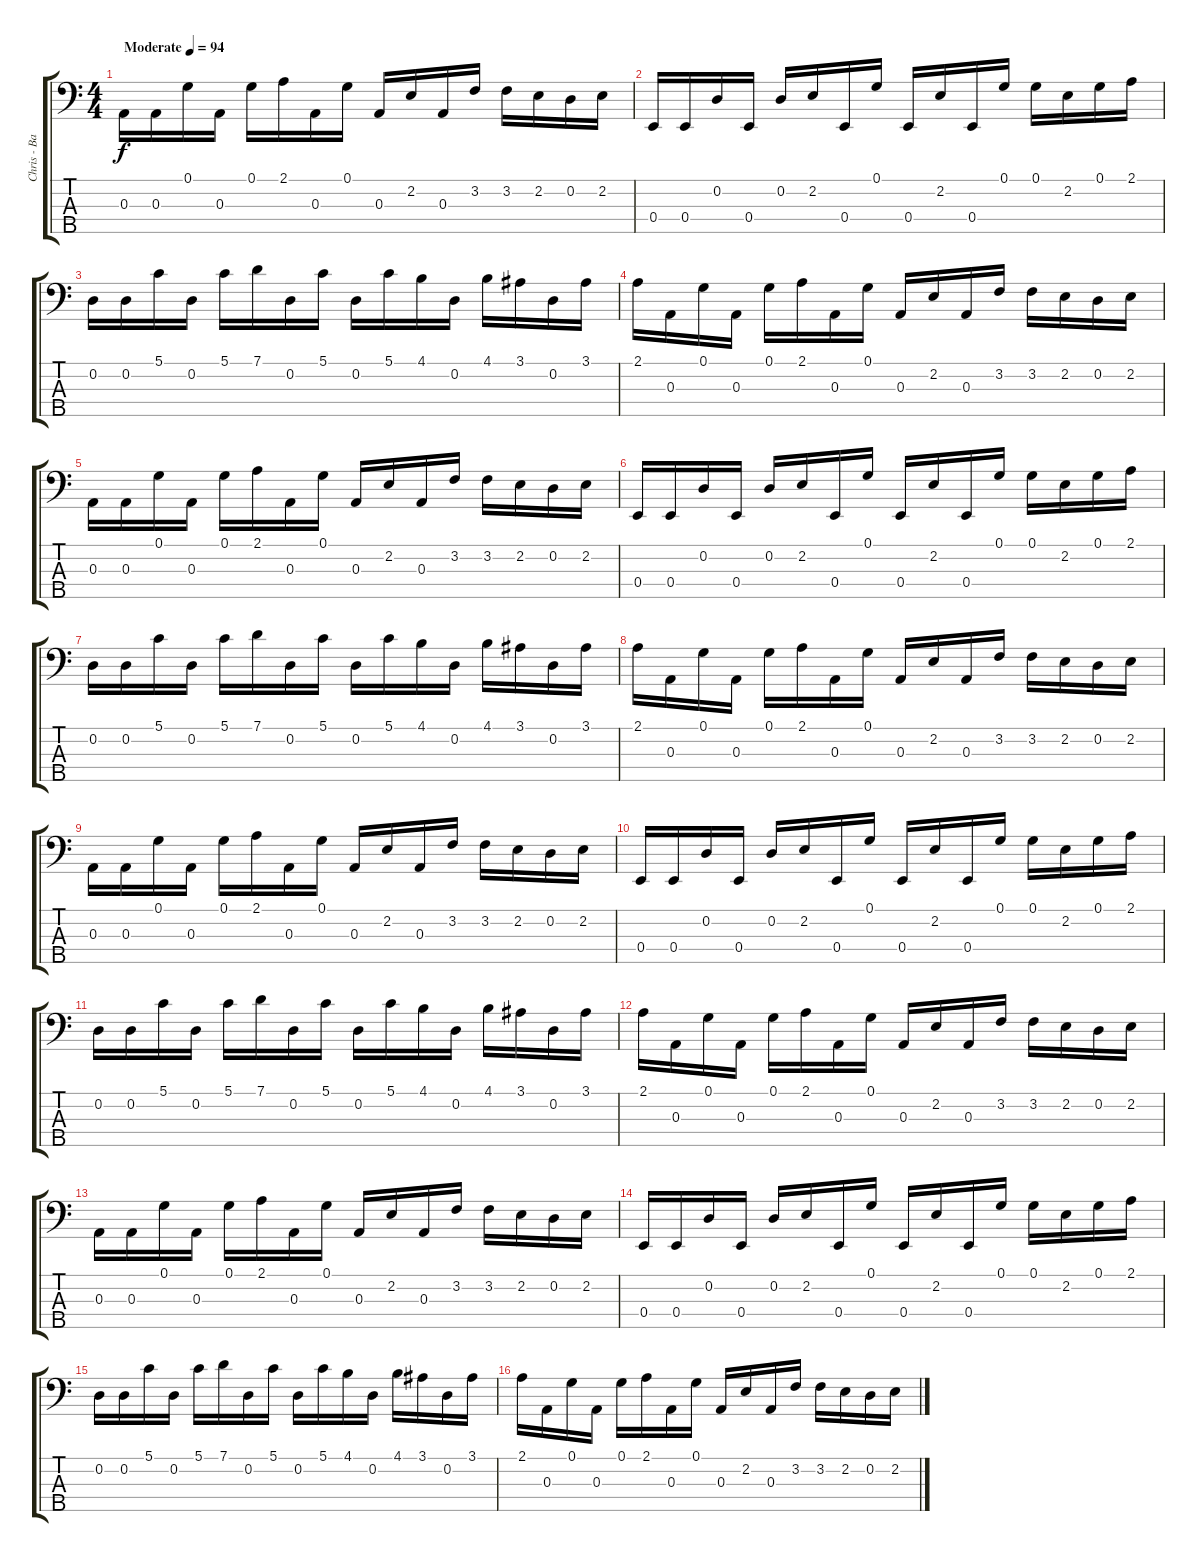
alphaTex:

\track ("Chris - Bass" "Chris - Ba") {instrument electricbassfinger}
\staff {score tabs}
\tuning (G2 D2 A1 E1 B0) {hide}
\ts (4 4)
\tempo (94 "Moderate")
\clef f4
\ks c
0.3.16{dy f instrument electricbassfinger} 0.3.16 0.1.16 0.3.16 0.1.16 2.1.16 0.3.16 0.1.16 0.3.16 2.2.16 0.3.16 3.2.16 3.2.16 2.2.16 0.2.16 2.2.16 |
0.4.16 0.4.16 0.2.16 0.4.16 0.2.16 2.2.16 0.4.16 0.1.16 0.4.16 2.2.16 0.4.16 0.1.16 0.1.16 2.2.16 0.1.16 2.1.16 |
0.2.16 0.2.16 5.1.16 0.2.16 5.1.16 7.1.16 0.2.16 5.1.16 0.2.16 5.1.16 4.1.16 0.2.16 4.1.16 3.1.16 0.2.16 3.1.16 |
2.1.16 0.3.16 0.1.16 0.3.16 0.1.16 2.1.16 0.3.16 0.1.16 0.3.16 2.2.16 0.3.16 3.2.16 3.2.16 2.2.16 0.2.16 2.2.16 |
0.3.16 0.3.16 0.1.16 0.3.16 0.1.16 2.1.16 0.3.16 0.1.16 0.3.16 2.2.16 0.3.16 3.2.16 3.2.16 2.2.16 0.2.16 2.2.16 |
0.4.16 0.4.16 0.2.16 0.4.16 0.2.16 2.2.16 0.4.16 0.1.16 0.4.16 2.2.16 0.4.16 0.1.16 0.1.16 2.2.16 0.1.16 2.1.16 |
0.2.16 0.2.16 5.1.16 0.2.16 5.1.16 7.1.16 0.2.16 5.1.16 0.2.16 5.1.16 4.1.16 0.2.16 4.1.16 3.1.16 0.2.16 3.1.16 |
2.1.16 0.3.16 0.1.16 0.3.16 0.1.16 2.1.16 0.3.16 0.1.16 0.3.16 2.2.16 0.3.16 3.2.16 3.2.16 2.2.16 0.2.16 2.2.16 |
0.3.16 0.3.16 0.1.16 0.3.16 0.1.16 2.1.16 0.3.16 0.1.16 0.3.16 2.2.16 0.3.16 3.2.16 3.2.16 2.2.16 0.2.16 2.2.16 |
0.4.16 0.4.16 0.2.16 0.4.16 0.2.16 2.2.16 0.4.16 0.1.16 0.4.16 2.2.16 0.4.16 0.1.16 0.1.16 2.2.16 0.1.16 2.1.16 |
0.2.16 0.2.16 5.1.16 0.2.16 5.1.16 7.1.16 0.2.16 5.1.16 0.2.16 5.1.16 4.1.16 0.2.16 4.1.16 3.1.16 0.2.16 3.1.16 |
2.1.16 0.3.16 0.1.16 0.3.16 0.1.16 2.1.16 0.3.16 0.1.16 0.3.16 2.2.16 0.3.16 3.2.16 3.2.16 2.2.16 0.2.16 2.2.16 |
0.3.16 0.3.16 0.1.16 0.3.16 0.1.16 2.1.16 0.3.16 0.1.16 0.3.16 2.2.16 0.3.16 3.2.16 3.2.16 2.2.16 0.2.16 2.2.16 |
0.4.16 0.4.16 0.2.16 0.4.16 0.2.16 2.2.16 0.4.16 0.1.16 0.4.16 2.2.16 0.4.16 0.1.16 0.1.16 2.2.16 0.1.16 2.1.16 |
0.2.16 0.2.16 5.1.16 0.2.16 5.1.16 7.1.16 0.2.16 5.1.16 0.2.16 5.1.16 4.1.16 0.2.16 4.1.16 3.1.16 0.2.16 3.1.16 |
2.1.16 0.3.16 0.1.16 0.3.16 0.1.16 2.1.16 0.3.16 0.1.16 0.3.16 2.2.16 0.3.16 3.2.16 3.2.16 2.2.16 0.2.16 2.2.16
